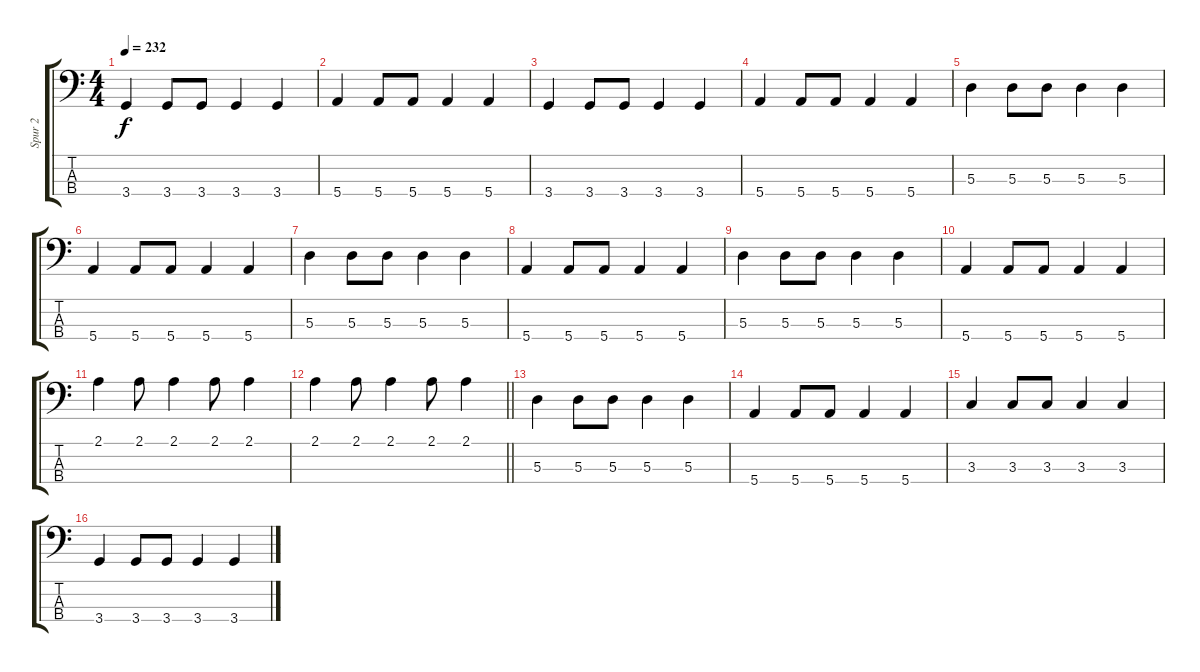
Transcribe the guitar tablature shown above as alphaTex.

\track ("Spur 2" "Spur 2") {instrument electricbassfinger}
\staff {score tabs}
\tuning (G2 D2 A1 E1) {hide}
\ts (4 4)
\tempo 232
\clef f4
\ks c
3.4.4{dy f} 3.4.8 3.4.8 3.4.4 3.4.4 |
5.4.4 5.4.8 5.4.8 5.4.4 5.4.4 |
3.4.4 3.4.8 3.4.8 3.4.4 3.4.4 |
5.4.4 5.4.8 5.4.8 5.4.4 5.4.4 |
5.3.4 5.3.8 5.3.8 5.3.4 5.3.4 |
5.4.4 5.4.8 5.4.8 5.4.4 5.4.4 |
5.3.4 5.3.8 5.3.8 5.3.4 5.3.4 |
5.4.4 5.4.8 5.4.8 5.4.4 5.4.4 |
5.3.4 5.3.8 5.3.8 5.3.4 5.3.4 |
5.4.4 5.4.8 5.4.8 5.4.4 5.4.4 |
2.1.4 2.1.8 2.1.4 2.1.8 2.1.4 |
\barLineRight lightlight
2.1.4 2.1.8 2.1.4 2.1.8 2.1.4 |
5.3.4 5.3.8 5.3.8 5.3.4 5.3.4 |
5.4.4 5.4.8 5.4.8 5.4.4 5.4.4 |
3.3.4 3.3.8 3.3.8 3.3.4 3.3.4 |
3.4.4 3.4.8 3.4.8 3.4.4 3.4.4
